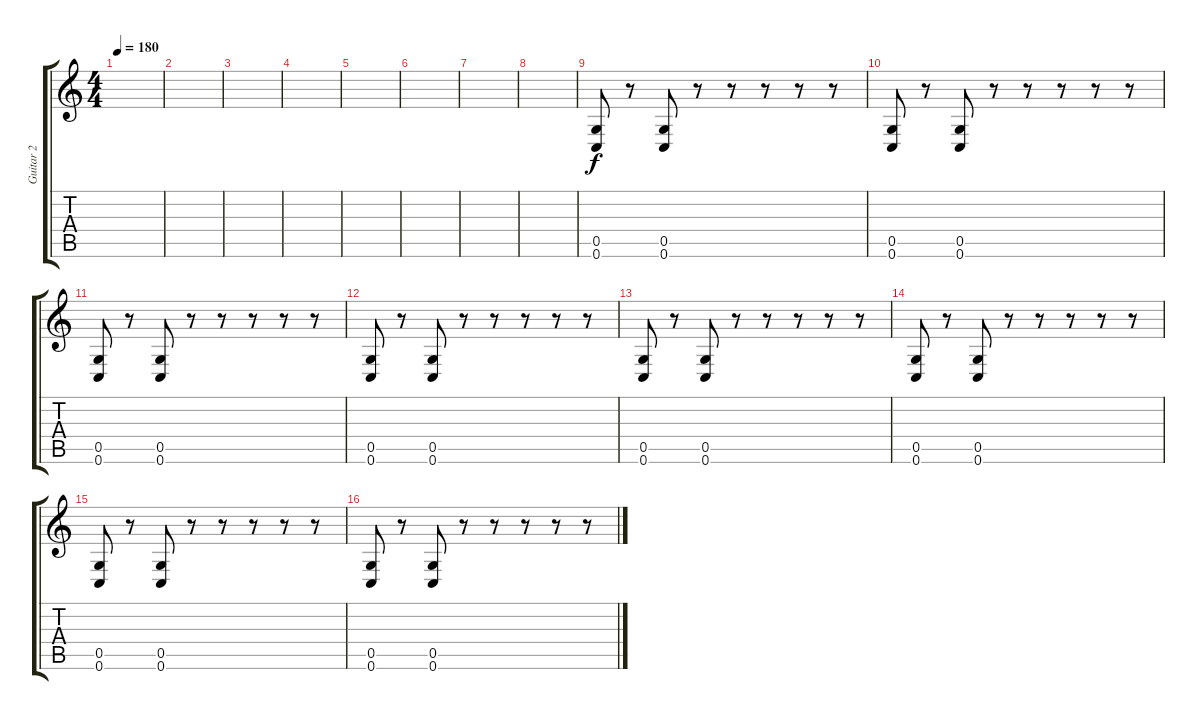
\track ("Guitar 2" "Guitar 2") {instrument distortionguitar}
\staff {score tabs}
\tuning (D4 A3 F3 C3 G2 C2) {hide}
\ts (4 4)
\tempo 180
\clef g2
\ks c
|
|
|
|
|
|
|
|
(0.5 0.6).8 r.8 (0.5 0.6).8 r.8 r.8 r.8 r.8 r.8 |
(0.5 0.6).8 r.8 (0.5 0.6).8 r.8 r.8 r.8 r.8 r.8 |
(0.5 0.6).8 r.8 (0.5 0.6).8 r.8 r.8 r.8 r.8 r.8 |
(0.5 0.6).8 r.8 (0.5 0.6).8 r.8 r.8 r.8 r.8 r.8 |
(0.5 0.6).8 r.8 (0.5 0.6).8 r.8 r.8 r.8 r.8 r.8 |
(0.5 0.6).8 r.8 (0.5 0.6).8 r.8 r.8 r.8 r.8 r.8 |
(0.5 0.6).8 r.8 (0.5 0.6).8 r.8 r.8 r.8 r.8 r.8 |
(0.5 0.6).8 r.8 (0.5 0.6).8 r.8 r.8 r.8 r.8 r.8
